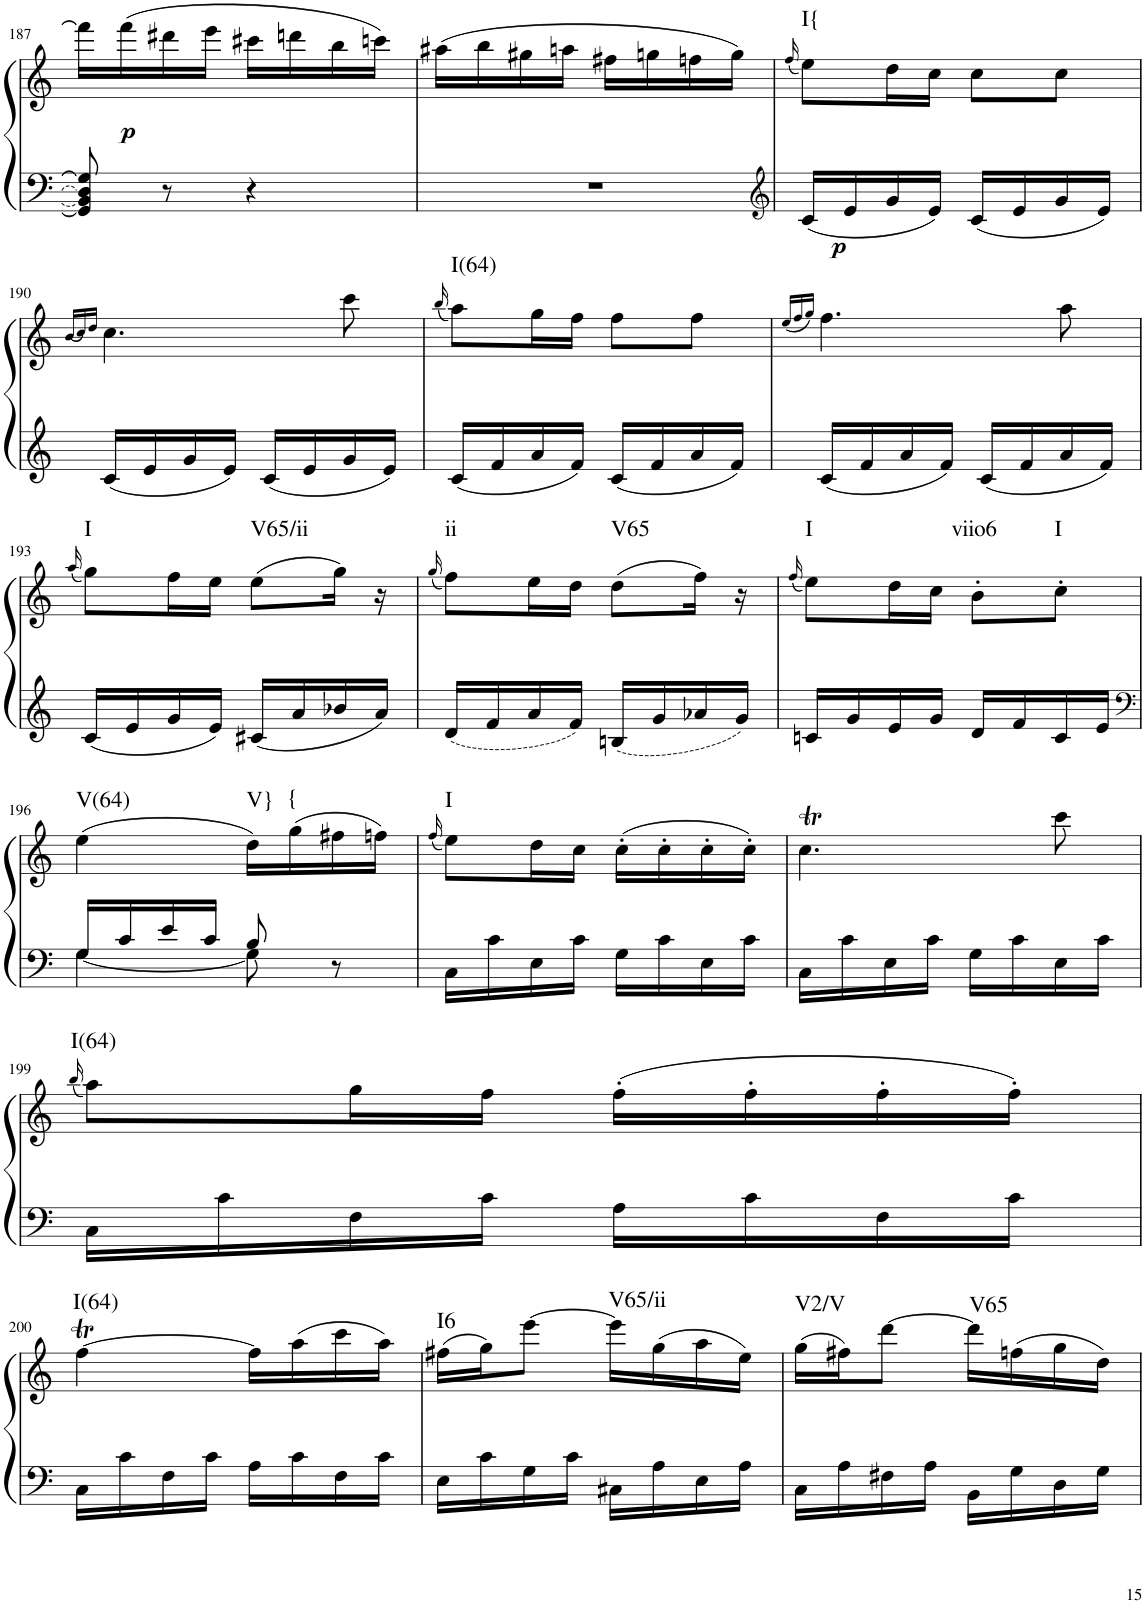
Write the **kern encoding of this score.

**kern	**kern	**dynam	**harte
*part1	*part1	*part1	*part1
*staff2	*staff1	*staff1/2	*
*I"Klavier linke Hand	*	*	*
!!LO:PB:g=z
*clefF4	*clefG2	*	*
*k[]	*k[]	*	*
*M2/4	*M2/4	*	*
=187	=187	=187	=187
8GG/] 8BB/] 8D/] 8G/]	16fff\LL]	.	.
!	!	!LO:DY:b	!
.	(16fff\	p	.
8r	16ddd#X\	.	.
.	16eee\JJ	.	.
4r	16ccc#X\LL	.	.
.	16dddn\	.	.
.	16bb\	.	.
.	16cccn\JJ)	.	.
=188	=188	=188	=188
2r	(16aa#X\LL	.	.
.	16bb\	.	.
.	16gg#X\	.	.
.	16aan\JJ	.	.
.	16ff#X\LL	.	.
.	16ggn\	.	.
.	16ffn\	.	.
.	16gg\JJ)	.	.
=189	=189	=189	=189
*clefG2	*	*	*
.	(16qff/	.	.
!	!	!	!LO:H:kt=I{
16c/LL	8ee\L)	.	N
!	!	!LO:DY:b=2	!
16e/	.	p	.
16g/	16dd\L	.	.
16e/JJ	16cc\JJ	.	.
16c/LL	8cc\L	.	.
16e/	.	.	.
16g/	8cc\J	.	.
16e/JJ	.	.	.
!!LO:LB:g=z
=190	=190	=190	=190
.	(16qb/LL	.	.
.	16qcc/)	.	.
.	16qdd/JJ	.	.
16c/LL	4.cc\	.	.
16e/	.	.	.
16g/	.	.	.
16e/JJ	.	.	.
16c/LL	.	.	.
16e/	.	.	.
16g/	8ccc\	.	.
16e/JJ	.	.	.
=191	=191	=191	=191
.	(16qbb/	.	.
!	!	!	!LO:H:kt=I(64)
16c/LL	8aa\L)	.	N
16f/	.	.	.
16a/	16gg\L	.	.
16f/JJ	16ff\JJ	.	.
16c/LL	8ff\L	.	.
16f/	.	.	.
16a/	8ff\J	.	.
16f/JJ	.	.	.
=192	=192	=192	=192
.	(16qee/LL	.	.
.	16qff/	.	.
.	16qgg/JJ)	.	.
16c/LL	4.ff\	.	.
16f/	.	.	.
16a/	.	.	.
16f/JJ	.	.	.
16c/LL	.	.	.
16f/	.	.	.
16a/	8aa\	.	.
16f/JJ	.	.	.
!!LO:LB:g=z
=193	=193	=193	=193
.	(16qaa/	.	.
!	!	!	!LO:H:kt=I
16c/LL	8gg\L)	.	N
16e/	.	.	.
16g/	16ff\L	.	.
16e/JJ	16ee\JJ	.	.
!	!	!	!LO:H:kt=V65/ii
16c#X/LL	(8ee\L	.	N
16a/	.	.	.
16b-X/	16gg\Jk)	.	.
16a/JJ	16r	.	.
=194	=194	=194	=194
.	(16qgg/	.	.
!	!	!	!LO:H:kt=ii
16d/LL	8ff\L)	.	N
16f/	.	.	.
16a/	16ee\L	.	.
16f/JJ	16dd\JJ	.	.
!	!	!	!LO:H:kt=V65
16Bn/LL	(8dd\L	.	N
16g/	.	.	.
16a-X/	16ff\Jk)	.	.
16g/JJ	16r	.	.
=195	=195	=195	=195
.	(16qff/	.	.
!	!	!	!LO:H:kt=I
16cn/LL	8ee\L)	.	N
16g/	.	.	.
16e/	16dd\L	.	.
16g/JJ	16cc\JJ	.	.
!	!	!	!LO:H:kt=viio6
16d/LL	8b'\L	.	N
16f/	.	.	.
!	!	!	!LO:H:kt=I
16c/	8cc'\J	.	N
16e/JJ	.	.	.
!!LO:LB:g=z
=196	=196	=196	=196
*clefF4	*	*	*
*^	*	*	*
!	!	!	!	!LO:H:kt=V(64)
16G/LL	[4G\	(4ee\	.	N
16c/	.	.	.	.
16e/	.	.	.	.
16c/JJ	.	.	.	.
!	!	!	!	!LO:H:kt=V}
8B/	8G\]	16dd\LL)	.	N
!	!	!	!	!LO:H:kt={
.	.	(16gg\	.	N
8r	8ryy	16ff#X\	.	.
.	.	16ffn\JJ)	.	.
*v	*v	*	*	*
=197	=197	=197	=197
.	(16qff/	.	.
!	!	!	!LO:H:kt=I
16C\LL	8ee\L)	.	N
16c\	.	.	.
16E\	16dd\L	.	.
16c\JJ	16cc\JJ	.	.
16G\LL	(16cc'\LL	.	.
16c\	16cc'\	.	.
16E\	16cc'\	.	.
16c\JJ	16cc'\JJ)	.	.
=198	=198	=198	=198
16C\LL	4.ccT\	.	.
16c\	.	.	.
16E\	.	.	.
16c\JJ	.	.	.
16G\LL	.	.	.
16c\	.	.	.
16E\	8cccTTT\	.	.
16c\JJ	.	.	.
!!LO:LB:g=z
=199	=199	=199	=199
.	(16qbb/	.	.
!	!	!	!LO:H:kt=I(64)
16C\LL	8aa\L)	.	N
16c\	.	.	.
16F\	16gg\L	.	.
16c\JJ	16ff\JJ	.	.
16A\LL	(16ff'\LL	.	.
16c\	16ff'\	.	.
16F\	16ff'\	.	.
16c\JJ	16ff'\JJ)	.	.
!!LO:LB:g=z
=200	=200	=200	=200
!	!	!	!LO:H:kt=I(64)
16C\LL	[4ffT\	.	N
16c\	.	.	.
16F\	.	.	.
16c\JJ	.	.	.
16A\LL	16ff\LL]	.	.
16c\	(16aa\	.	.
16F\	16ccc\	.	.
16c\JJ	16aa\JJ)	.	.
=201	=201	=201	=201
!	!	!	!LO:H:kt=I6
16E\LL	(16ff#X\LL	.	N
16c\	16gg\J)	.	.
16G\	[8eee\J	.	.
16c\JJ	.	.	.
!	!	!	!LO:H:kt=V65/ii
16C#X\LL	16eee\LL]	.	N
16A\	(16gg\	.	.
16E\	16aa\	.	.
16A\JJ	16ee\JJ)	.	.
=202	=202	=202	=202
!	!	!	!LO:H:kt=V2/V
16C\LL	(16gg\LL	.	N
16A\	16ff#X\J)	.	.
16F#X\	[8ddd\J	.	.
16A\JJ	.	.	.
!	!	!	!LO:H:kt=V65
16BB\LL	16ddd\LL]	.	N
16G\	(16ffn\	.	.
16D\	16gg\	.	.
16G\JJ	16dd\JJ)	.	.
=	=	=	=
*-	*-	*-	*-
